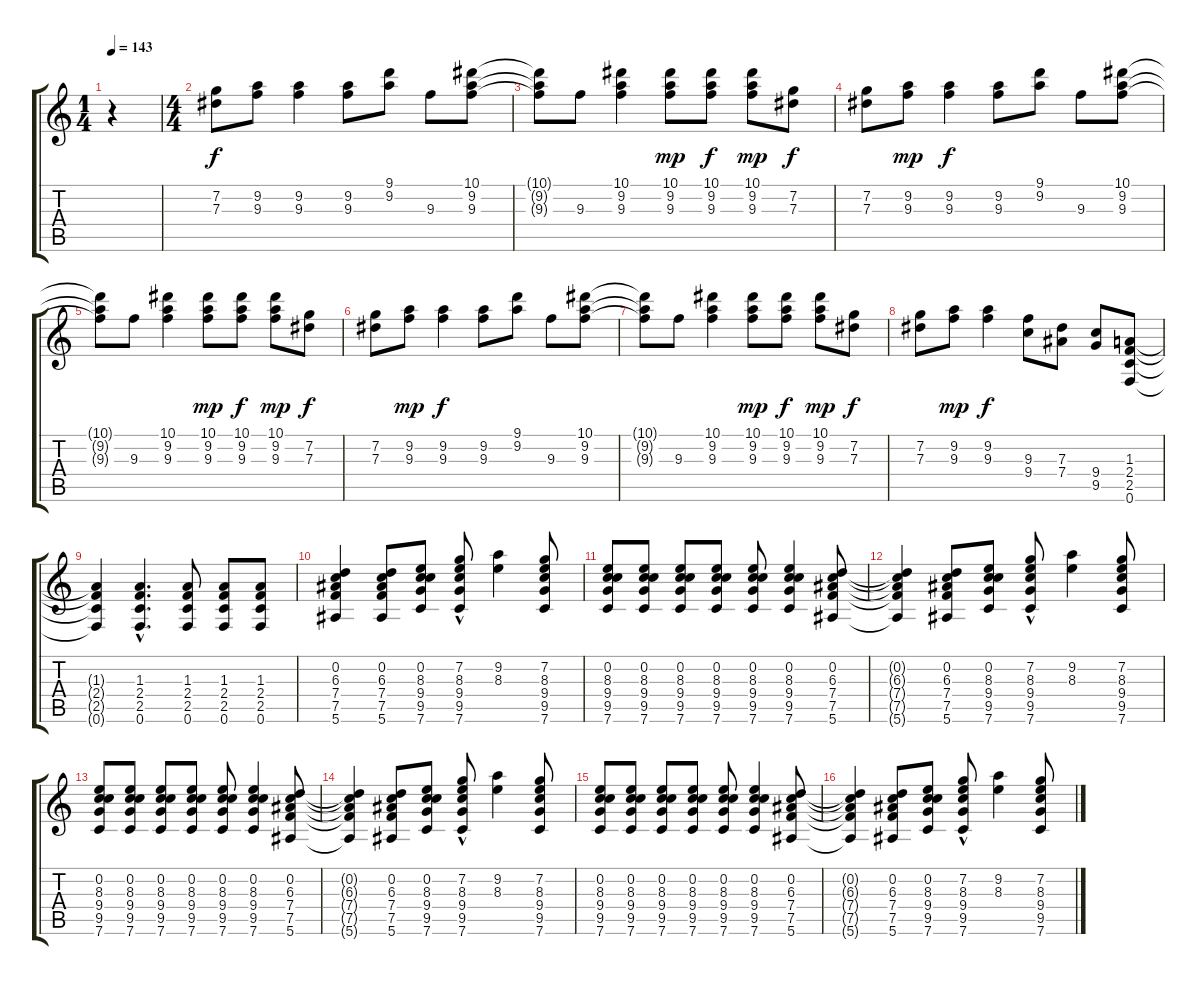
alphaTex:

\track "" {instrument electricguitarclean}
\staff {score tabs}
\tuning (F4 C4 Ab3 Eb3 Bb2 F2) {hide}
\ts (1 4)
\tempo 143
\clef g2
\ks c
r.4{dy f instrument electricguitarclean} |
\ts (4 4)
(7.2 7.3).8 (9.2 9.3).8 (9.2 9.3).4 (9.2 9.3).8 (9.1 9.2).8 9.3.8 (10.1 9.2 9.3).8 |
(10.1{t} 9.2{t} 9.3{t}).8 9.3.8 (10.1 9.2 9.3).4 (10.1 9.2 9.3).8{dy mp} (10.1 9.2 9.3).8{dy f} (10.1 9.2 9.3).8{dy mp} (7.2 7.3).8{dy f} |
(7.2 7.3).8 (9.2 9.3).8{dy mp} (9.2 9.3).4{dy f} (9.2 9.3).8 (9.1 9.2).8 9.3.8 (10.1 9.2 9.3).8 |
(10.1{t} 9.2{t} 9.3{t}).8 9.3.8 (10.1 9.2 9.3).4 (10.1 9.2 9.3).8{dy mp} (10.1 9.2 9.3).8{dy f} (10.1 9.2 9.3).8{dy mp} (7.2 7.3).8{dy f} |
(7.2 7.3).8 (9.2 9.3).8{dy mp} (9.2 9.3).4{dy f} (9.2 9.3).8 (9.1 9.2).8 9.3.8 (10.1 9.2 9.3).8 |
(10.1{t} 9.2{t} 9.3{t}).8 9.3.8 (10.1 9.2 9.3).4 (10.1 9.2 9.3).8{dy mp} (10.1 9.2 9.3).8{dy f} (10.1 9.2 9.3).8{dy mp} (7.2 7.3).8{dy f} |
(7.2 7.3).8 (9.2 9.3).8{dy mp} (9.2 9.3).4{dy f} (9.3 9.4).8 (7.3 7.4).8 (9.4 9.5).8 (1.3 2.4 2.5 0.6).8 |
(1.3{t} 2.4{t} 2.5{t} 0.6{t}).4 (1.3{hac} 2.4{hac} 2.5{hac} 0.6{hac}).4{d} (1.3 2.4 2.5 0.6).8 (1.3 2.4 2.5 0.6).8 (1.3 2.4 2.5 0.6).8 |
(0.2 6.3 7.4 7.5 5.6).4 (0.2 6.3 7.4 7.5 5.6).8 (0.2 8.3 9.4 9.5 7.6).8 (7.2 8.3 9.4{hac} 9.5{hac} 7.6{hac}).8 (9.2 8.3).4 (7.2 8.3 9.4 9.5 7.6).8 |
(0.2 8.3 9.4 9.5 7.6).8 (0.2 8.3 9.4 9.5 7.6).8 (0.2 8.3 9.4 9.5 7.6).8 (0.2 8.3 9.4 9.5 7.6).8 (0.2 8.3 9.4 9.5 7.6).8 (0.2 8.3 9.4 9.5 7.6).4 (0.2 6.3 7.4 7.5 5.6).8 |
(0.2{t} 6.3{t} 7.4{t} 7.5{t} 5.6{t}).4 (0.2 6.3 7.4 7.5 5.6).8 (0.2 8.3 9.4 9.5 7.6).8 (7.2 8.3 9.4{hac} 9.5{hac} 7.6{hac}).8 (9.2 8.3).4 (7.2 8.3 9.4 9.5 7.6).8 |
(0.2 8.3 9.4 9.5 7.6).8 (0.2 8.3 9.4 9.5 7.6).8 (0.2 8.3 9.4 9.5 7.6).8 (0.2 8.3 9.4 9.5 7.6).8 (0.2 8.3 9.4 9.5 7.6).8 (0.2 8.3 9.4 9.5 7.6).4 (0.2 6.3 7.4 7.5 5.6).8 |
(0.2{t} 6.3{t} 7.4{t} 7.5{t} 5.6{t}).4 (0.2 6.3 7.4 7.5 5.6).8 (0.2 8.3 9.4 9.5 7.6).8 (7.2 8.3 9.4{hac} 9.5{hac} 7.6{hac}).8 (9.2 8.3).4 (7.2 8.3 9.4 9.5 7.6).8 |
(0.2 8.3 9.4 9.5 7.6).8 (0.2 8.3 9.4 9.5 7.6).8 (0.2 8.3 9.4 9.5 7.6).8 (0.2 8.3 9.4 9.5 7.6).8 (0.2 8.3 9.4 9.5 7.6).8 (0.2 8.3 9.4 9.5 7.6).4 (0.2 6.3 7.4 7.5 5.6).8 |
(0.2{t} 6.3{t} 7.4{t} 7.5{t} 5.6{t}).4 (0.2 6.3 7.4 7.5 5.6).8 (0.2 8.3 9.4 9.5 7.6).8 (7.2 8.3 9.4{hac} 9.5{hac} 7.6{hac}).8 (9.2 8.3).4 (7.2 8.3 9.4 9.5 7.6).8
